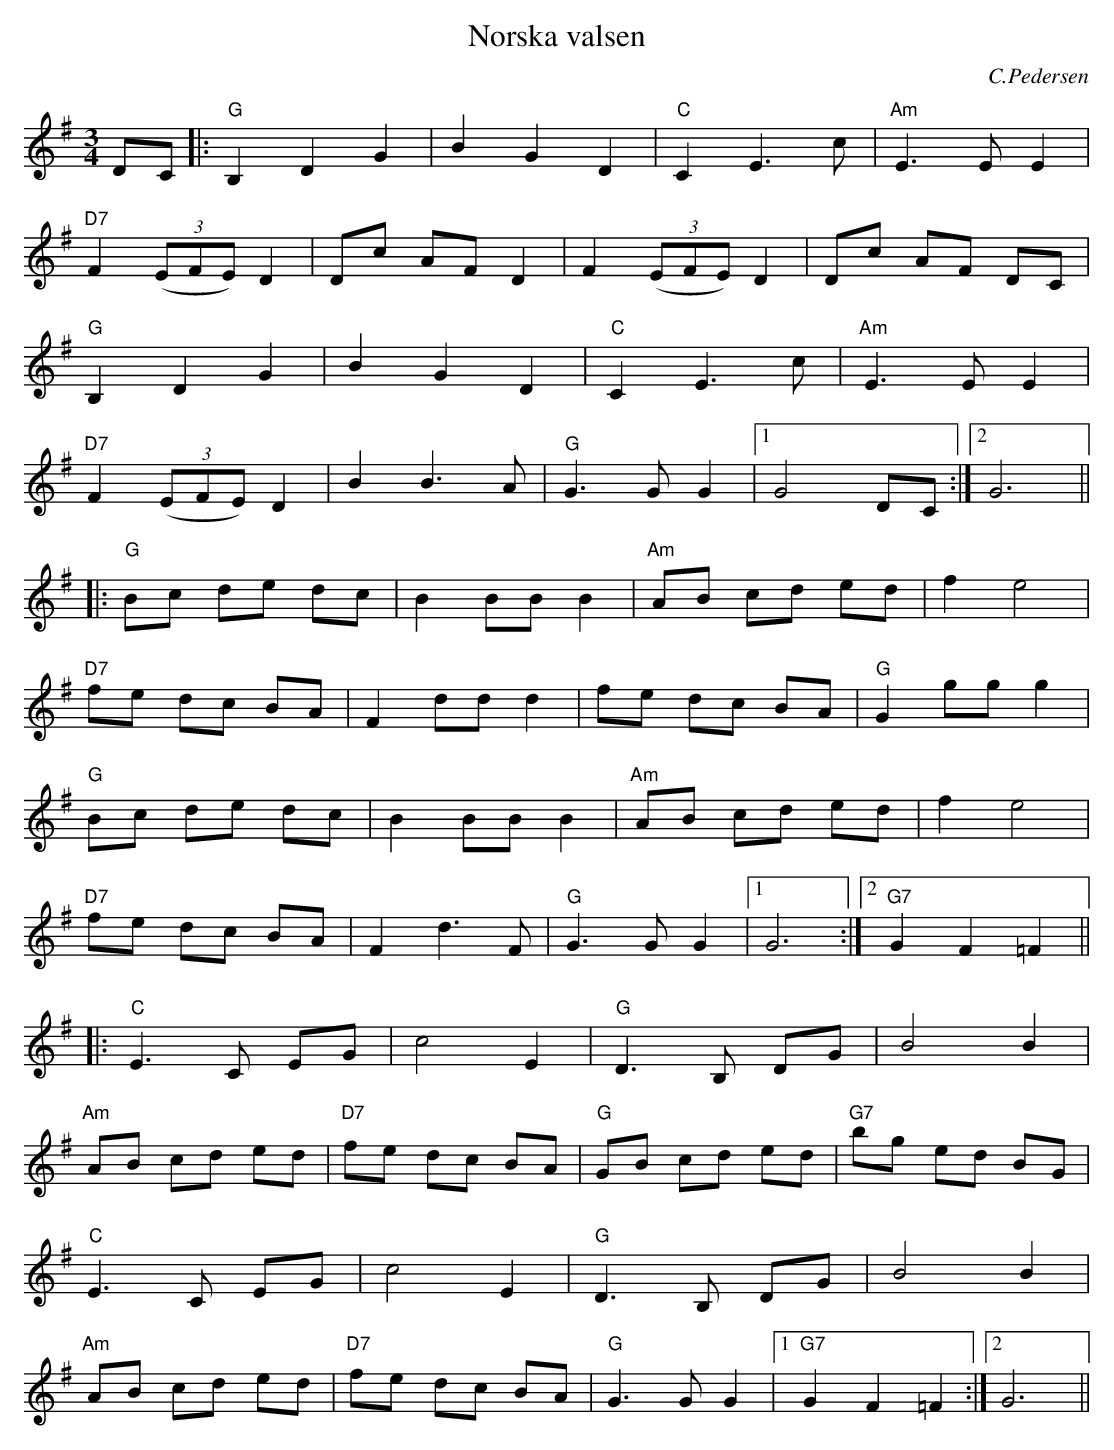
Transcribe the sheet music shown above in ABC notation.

X:1
T:Norska valsen
C:C.Pedersen
M:3/4
L:1/8
K:G
DC|:"G"B,2D2G2|B2G2D2 | "C"C2E3c | "Am"E3EE2 |
"D7"F2((3EFE)D2 | Dc AF D2 | F2((3EFE)D2 | Dc AF DC |
"G"B,2D2G2|B2G2D2 | "C"C2E3c | "Am"E3EE2 |
"D7"F2((3EFE)D2 | B2B3A | "G"G3GG2 |1 G4 DC:|2 G6||
|: "G"Bc de dc | B2BBB2 | "Am"AB cd ed | f2e4 |
"D7"fe dc BA | F2ddd2 | fe dc BA | "G"G2ggg2 |
"G" Bc de dc | B2BBB2 | "Am"AB cd ed | f2e4 |
"D7"fe dc BA | F2d3F | "G"G3GG2 |1 G6:|2 "G7"G2F2=F2 ||
|:"C"E3C EG | c4E2 | "G"D3B, DG | B4B2 |
"Am"AB cd ed | "D7"fe dc BA | "G"GB cd ed | "G7"bg ed BG |
"C"E3C EG | c4E2 | "G"D3B, DG | B4B2 |
"Am"AB cd ed | "D7"fe dc BA |"G"G3GG2 |1 "G7"G2F2=F2:|2G6||
